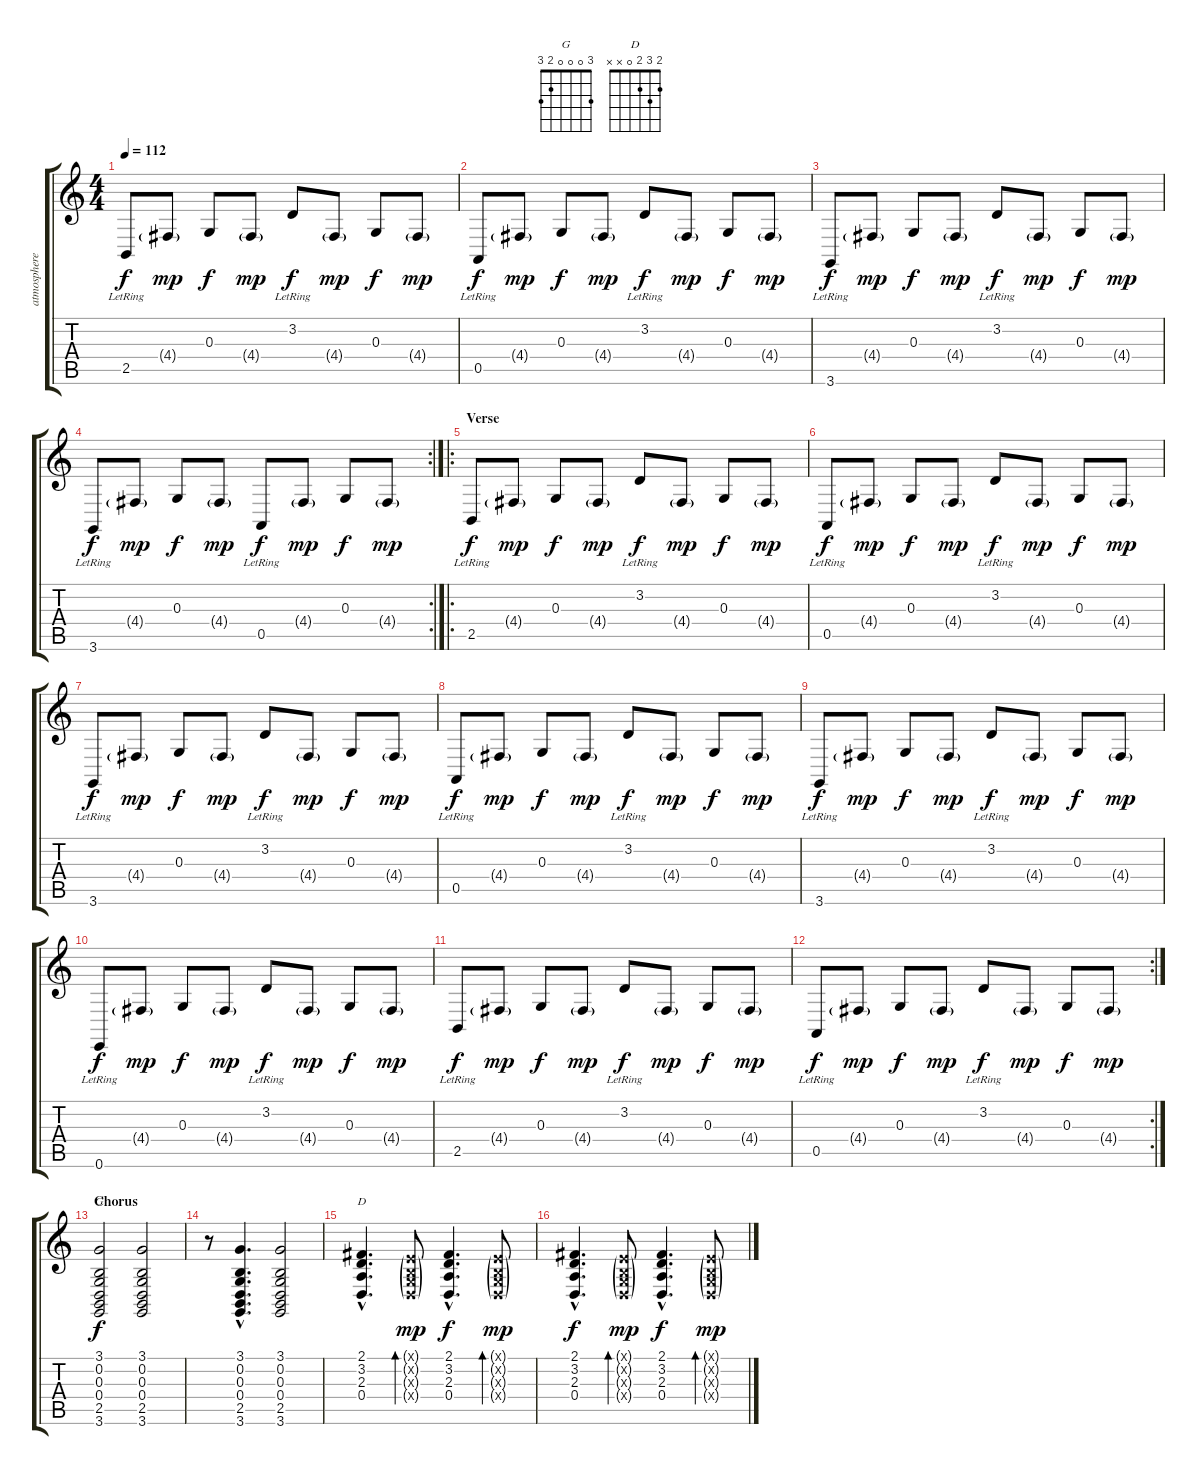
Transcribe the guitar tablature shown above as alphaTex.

\track ("atmosphere" "atmosphere") {instrument fx8scifi}
\staff {score tabs}
\tuning (E4 B3 G3 D3 A2 E2) {hide}
\chord ("G" 3 0 0 0 2 3)
\chord ("D" 2 3 2 0 x x)
\ts (4 4)
\tempo 112
\clef g2
\ks c
2.5{lr}.8{dy f instrument fx8scifi} 4.4{g}.8{dy mp} 0.3.8{dy f} 4.4{g}.8{dy mp} 3.2{lr}.8{dy f} 4.4{g}.8{dy mp} 0.3.8{dy f} 4.4{g}.8{dy mp} |
0.5{lr}.8{dy f} 4.4{g}.8{dy mp} 0.3.8{dy f} 4.4{g}.8{dy mp} 3.2{lr}.8{dy f} 4.4{g}.8{dy mp} 0.3.8{dy f} 4.4{g}.8{dy mp} |
3.6{lr}.8{dy f} 4.4{g}.8{dy mp} 0.3.8{dy f} 4.4{g}.8{dy mp} 3.2{lr}.8{dy f} 4.4{g}.8{dy mp} 0.3.8{dy f} 4.4{g}.8{dy mp} |
\rc 2
3.6{lr}.8{dy f} 4.4{g}.8{dy mp} 0.3.8{dy f} 4.4{g}.8{dy mp} 0.5{lr}.8{dy f} 4.4{g}.8{dy mp} 0.3.8{dy f} 4.4{g}.8{dy mp} |
\ro
\section ("" "Verse")
2.5{lr}.8{dy f} 4.4{g}.8{dy mp} 0.3.8{dy f} 4.4{g}.8{dy mp} 3.2{lr}.8{dy f} 4.4{g}.8{dy mp} 0.3.8{dy f} 4.4{g}.8{dy mp} |
0.5{lr}.8{dy f} 4.4{g}.8{dy mp} 0.3.8{dy f} 4.4{g}.8{dy mp} 3.2{lr}.8{dy f} 4.4{g}.8{dy mp} 0.3.8{dy f} 4.4{g}.8{dy mp} |
3.6{lr}.8{dy f} 4.4{g}.8{dy mp} 0.3.8{dy f} 4.4{g}.8{dy mp} 3.2{lr}.8{dy f} 4.4{g}.8{dy mp} 0.3.8{dy f} 4.4{g}.8{dy mp} |
0.5{lr}.8{dy f} 4.4{g}.8{dy mp} 0.3.8{dy f} 4.4{g}.8{dy mp} 3.2{lr}.8{dy f} 4.4{g}.8{dy mp} 0.3.8{dy f} 4.4{g}.8{dy mp} |
3.6{lr}.8{dy f} 4.4{g}.8{dy mp} 0.3.8{dy f} 4.4{g}.8{dy mp} 3.2{lr}.8{dy f} 4.4{g}.8{dy mp} 0.3.8{dy f} 4.4{g}.8{dy mp} |
0.6{lr}.8{dy f} 4.4{g}.8{dy mp} 0.3.8{dy f} 4.4{g}.8{dy mp} 3.2{lr}.8{dy f} 4.4{g}.8{dy mp} 0.3.8{dy f} 4.4{g}.8{dy mp} |
2.5{lr}.8{dy f} 4.4{g}.8{dy mp} 0.3.8{dy f} 4.4{g}.8{dy mp} 3.2{lr}.8{dy f} 4.4{g}.8{dy mp} 0.3.8{dy f} 4.4{g}.8{dy mp} |
\rc 2
0.5{lr}.8{dy f} 4.4{g}.8{dy mp} 0.3.8{dy f} 4.4{g}.8{dy mp} 3.2{lr}.8{dy f} 4.4{g}.8{dy mp} 0.3.8{dy f} 4.4{g}.8{dy mp} |
\section ("" "Chorus")
(3.1 0.2 0.3 0.4 2.5 3.6).2{ch "G" dy f} (3.1 0.2 0.3 0.4 2.5 3.6).2 |
r.8 (3.1{hac} 0.2{hac} 0.3{hac} 0.4{hac} 2.5{hac} 3.6{hac}).4{d} (3.1 0.2 0.3 0.4 2.5 3.6).2 |
(2.1{hac} 3.2{hac} 2.3{hac} 0.4{hac}).4{d ch "D"} (0.1{g x} 0.2{g x} 0.3{g x} 0.4{g x}).8{bd 60 dy mp} (2.1{hac} 3.2{hac} 2.3{hac} 0.4{hac}).4{d dy f} (0.1{g x} 0.2{g x} 0.3{g x} 0.4{g x}).8{bd 60 dy mp} |
(2.1{hac} 3.2{hac} 2.3{hac} 0.4{hac}).4{d dy f} (0.1{g x} 0.2{g x} 0.3{g x} 0.4{g x}).8{bd 30 dy mp} (2.1{hac} 3.2{hac} 2.3{hac} 0.4{hac}).4{d dy f} (0.1{g x} 0.2{g x} 0.3{g x} 0.4{g x}).8{bd 60 dy mp}
